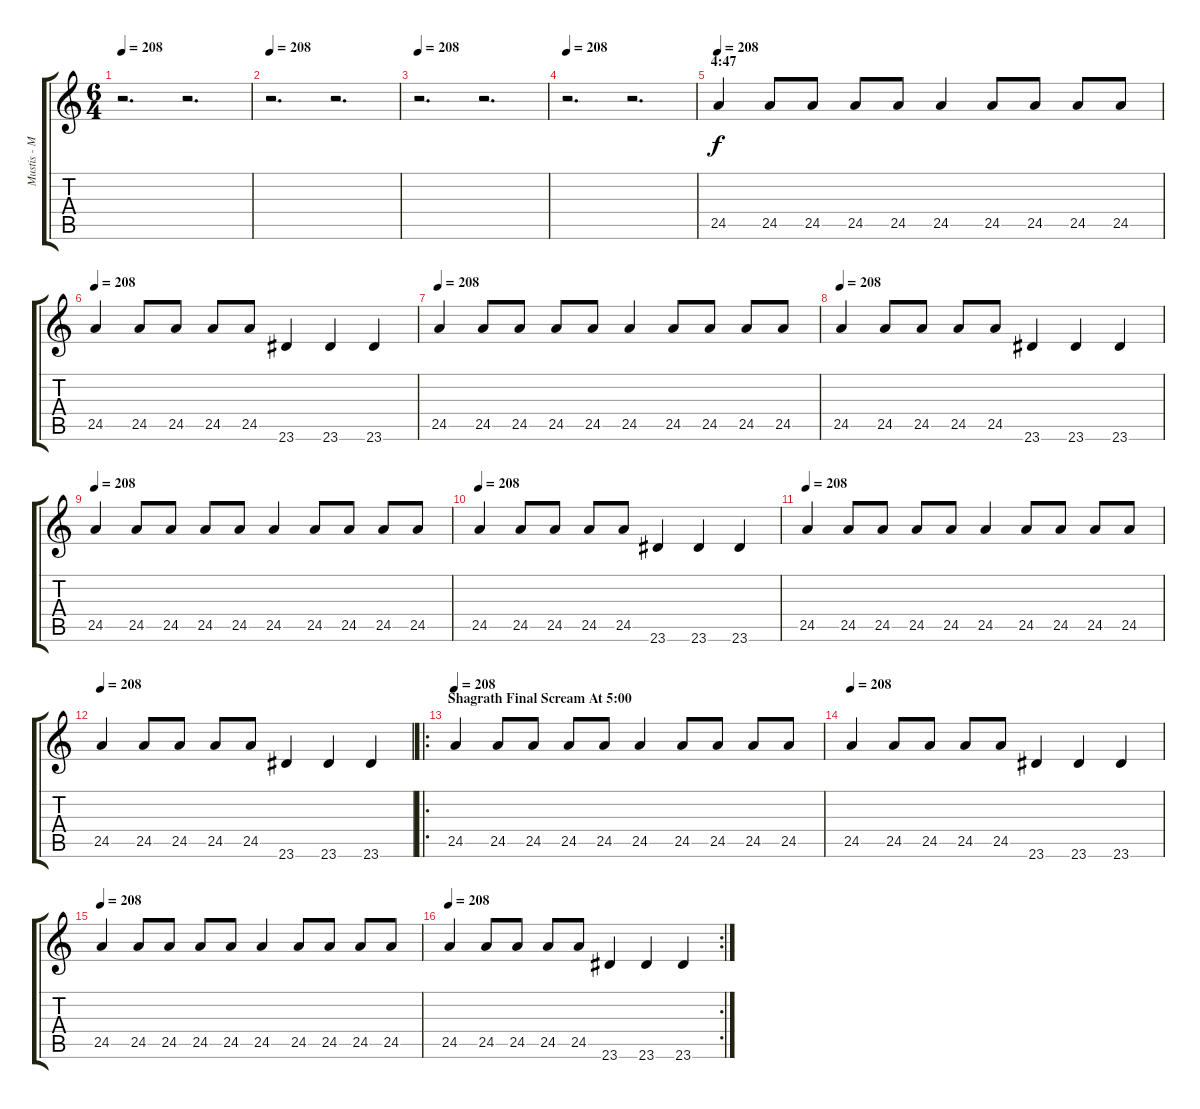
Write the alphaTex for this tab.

\track ("Mustis - Music Box" "Mustis - M") {instrument musicbox}
\staff {score tabs}
\tuning (E4 B3 G3 D3 A2 E2) {hide}
\ts (6 4)
\tempo 208
\clef g2
\ks c
r.2{d dy ff} r.2{d} |
\tempo 208
r.2{d} r.2{d} |
\tempo 208
r.2{d} r.2{d} |
\tempo 208
r.2{d} r.2{d} |
\section ("" "4:47")
\tempo 208
24.5.4{dy f} 24.5.8 24.5.8 24.5.8 24.5.8 24.5.4 24.5.8 24.5.8 24.5.8 24.5.8 |
\tempo 208
24.5.4 24.5.8 24.5.8 24.5.8 24.5.8 23.6.4 23.6.4 23.6.4 |
\tempo 208
24.5.4 24.5.8 24.5.8 24.5.8 24.5.8 24.5.4 24.5.8 24.5.8 24.5.8 24.5.8 |
\tempo 208
24.5.4 24.5.8 24.5.8 24.5.8 24.5.8 23.6.4 23.6.4 23.6.4 |
\tempo 208
24.5.4 24.5.8 24.5.8 24.5.8 24.5.8 24.5.4 24.5.8 24.5.8 24.5.8 24.5.8 |
\tempo 208
24.5.4 24.5.8 24.5.8 24.5.8 24.5.8 23.6.4 23.6.4 23.6.4 |
\tempo 208
24.5.4 24.5.8 24.5.8 24.5.8 24.5.8 24.5.4 24.5.8 24.5.8 24.5.8 24.5.8 |
\tempo 208
24.5.4 24.5.8 24.5.8 24.5.8 24.5.8 23.6.4 23.6.4 23.6.4 |
\ro
\section ("" "Shagrath Final Scream At 5:00")
\tempo 208
24.5.4 24.5.8 24.5.8 24.5.8 24.5.8 24.5.4 24.5.8 24.5.8 24.5.8 24.5.8 |
\tempo 208
24.5.4 24.5.8 24.5.8 24.5.8 24.5.8 23.6.4 23.6.4 23.6.4 |
\tempo 208
24.5.4 24.5.8 24.5.8 24.5.8 24.5.8 24.5.4 24.5.8 24.5.8 24.5.8 24.5.8 |
\rc 2
\tempo 208
24.5.4 24.5.8 24.5.8 24.5.8 24.5.8 23.6.4 23.6.4 23.6.4
